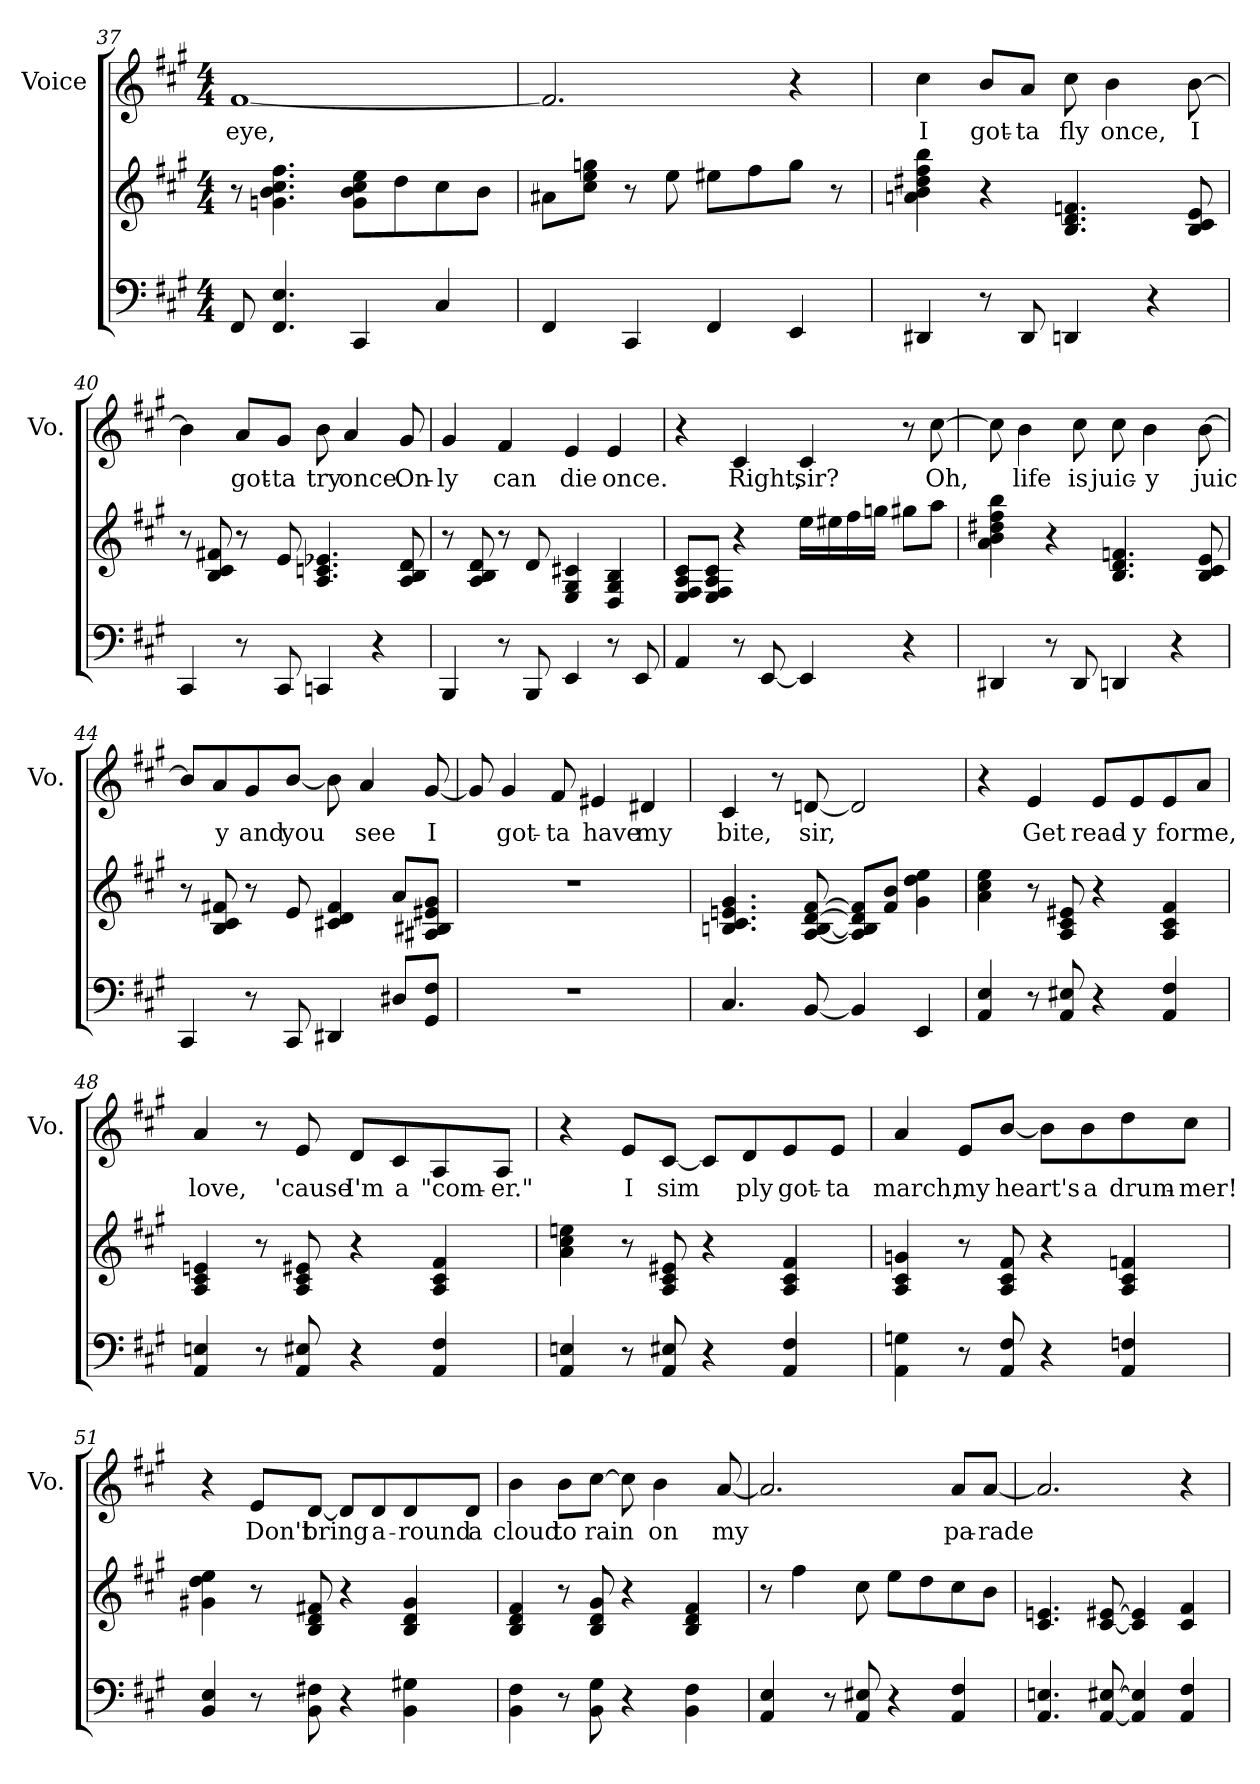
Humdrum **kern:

**kern	**kern	**kern	**text
*part2	*part2	*part1	*part1
*staff3	*staff2	*staff1	*staff1
*	*	*I"Voice	*
*	*	*I'Vo.	*
*clefF4	*clefG2	*clefG2	*
*k[f#c#g#]	*k[f#c#g#]	*k[f#c#g#]	*
*M4/4	*M4/4	*M4/4	*
=37	=37	=37	=37
8FF#/	8r	[1f#	eye,
4.FF#/ 4.E/	4.gn\ 4.b\ 4.cc#\ 4.ff#\	.	.
4CC#/	8g\ 8b\ 8cc#\ 8ee\L	.	.
.	8dd\	.	.
4C#/	8cc#\	.	.
.	8b\J	.	.
!!LO:LB:g=z
=38	=38	=38	=38
4FF#/	8a#X\L	2.f#/]	.
.	8cc#\ 8ee\ 8ggn\J	.	.
4CC#/	8r	.	.
.	8ee\	.	.
4FF#/	8ee#X\L	.	.
.	8ff#\	.	.
4EE/	8gg\J	4r	.
.	8r	.	.
=39	=39	=39	=39
4DD#X/	4an\ 4b\ 4dd#X\ 4ff#\ 4bb\	4cc#\	I
8r	4r	8b/L	got-
8DD#/	.	8a/J	-ta
4DDn/	4.B/ 4.d/ 4.fn/	8cc#\	fly
.	.	4b\	once,
4r	.	.	.
.	8B/ 8c#/ 8e/	[8b\	I
=40	=40	=40	=40
4CC#/	8r	4b\]	.
.	8B/ 8c#/ 8f#X/	.	.
8r	8r	8a/L	got-
8CC#/	8e/	8g#/J	-ta
4CCn/	4.A/ 4.cn/ 4.e-X/	8b\	try
.	.	4a/	once.
4r	.	.	.
.	8A/ 8B/ 8d/	8g#/	On-
!!LO:LB:g=z
=41	=41	=41	=41
4BBB/	8r	4g#/	-ly
.	8A/ 8B/ 8d/	.	.
8r	8r	4f#/	can
8BBB/	8d/	.	.
4EE/	4E/ 4G#/ 4c#X/	4e/	die
8r	4D/ 4G#/ 4B/	4e/	once.
8EE/	.	.	.
=42	=42	=42	=42
4AA/	8E/ 8F#/ 8A/ 8c#/L	4r	.
.	8E/ 8F#/ 8A/ 8c#/J	.	.
8r	4r	4c#/	Right,
[8EE/	.	.	.
4EE/]	16ee\LL	4c#/	sir?
.	16ee#X\	.	.
.	16ff#\	.	.
.	16ggn\JJ	.	.
4r	8gg#X\L	8r	.
.	8aa\J	[8cc#\	Oh,
=43	=43	=43	=43
4DD#X/	4a\ 4b\ 4dd#X\ 4ff#\ 4bb\	8cc#\]	.
.	.	4b\	life
8r	4r	.	.
8DD#/	.	8cc#\	is
4DDn/	4.B/ 4.d/ 4.fn/	8cc#\	juic-
.	.	4b\	-y
4r	.	.	.
.	8B/ 8c#/ 8e/	[8b\	juic
!!LO:PB:g=z
=44	=44	=44	=44
4CC#/	8r	8b/L]	.
.	8B/ 8c#/ 8f#X/	8a/	y
8r	8r	8g#/	and
8CC#/	8e/	[8b/J	you
4DD#X/	4c#X/ 4d/ 4f#/	8b\]	.
.	.	4a/	see
8D#X/L	8a/L	.	.
8GG#/ 8F#/J	8A#X/ 8B#X/ 8e#X/ 8g#/J	[8g#/	I
=45	=45	=45	=45
1r	1r	8g#/]	.
.	.	4g#/	got-
.	.	8f#/	-ta
.	.	4e#X/	have
.	.	4d#X/	my
=46	=46	=46	=46
4.C#/	4.Bn/ 4.c#/ 4.en/ 4.g#/	4c#/	bite,
.	.	8r	.
[8BB/	[8A/ [8B/ [8d/ [8f#/	[8dn/	sir,
4BB/]	8A]/ 8B]/ 8d]/ 8f#]/L	2d/]	.
.	8f#/ 8b/J	.	.
4EE/	4g#\ 4dd\ 4ee\	.	.
!!LO:LB:g=z
=47	=47	=47	=47
4AA/ 4E/	4a\ 4cc#\ 4ee\	4r	.
8r	8r	4e/	Get
8AA/ 8E#X/	8A/ 8c#/ 8e#X/	.	.
4r	4r	8e/L	read-
.	.	8e/	-y
4AA/ 4F#/	4A/ 4c#/ 4f#/	8e/	for
.	.	8a/J	me,
=48	=48	=48	=48
4AA/ 4En/	4A/ 4c#/ 4en/	4a/	love,
8r	8r	8r	.
8AA/ 8E#X/	8A/ 8c#/ 8e#X/	8e/	'cause
4r	4r	8d/L	I'm
.	.	8c#/	a
4AA/ 4F#/	4A/ 4c#/ 4f#/	8A/	"com-
.	.	8A/J	-er."
=49	=49	=49	=49
4AA/ 4En/	4a\ 4cc#\ 4een\	4r	.
8r	8r	8e/L	I
8AA/ 8E#X/	8A/ 8c#/ 8e#X/	[8c#/J	sim
4r	4r	8c#/L]	.
.	.	8d/	ply
4AA/ 4F#/	4A/ 4c#/ 4f#/	8e/	got-
.	.	8e/J	-ta
!!LO:LB:g=z
=50	=50	=50	=50
4AA\ 4Gn\	4A/ 4c#/ 4gn/	4a/	march,
8r	8r	8e/L	my
8AA/ 8F#/	8A/ 8c#/ 8f#/	[8b/J	heart's
4r	4r	8b\L]	.
.	.	8b\	a
4AA/ 4Fn/	4A/ 4c#/ 4fn/	8dd\	drum-
.	.	8cc#\J	-mer!
=51	=51	=51	=51
4BB/ 4E/	4g#X\ 4dd\ 4ee\	4r	.
8r	8r	8e/L	Don't
8BB\ 8F#X\	8B/ 8d/ 8f#X/	[8d/J	bring
4r	4r	8d/L]	.
.	.	8d/	a-
4BB\ 4G#X\	4B/ 4d/ 4g#/	8d/	-round
.	.	8d/J	a
=52	=52	=52	=52
4BB\ 4F#\	4B/ 4d/ 4f#/	4b\	cloud
8r	8r	8b\L	to
8BB\ 8G#\	8B/ 8d/ 8g#/	[8cc#\J	rain
4r	4r	8cc#\]	.
.	.	4b\	on
4BB\ 4F#\	4B/ 4d/ 4f#/	.	.
.	.	[8a/	my
!!LO:LB:g=z
=53	=53	=53	=53
4AA/ 4E/	8r	2.a/]	.
.	4ff#\	.	.
8r	.	.	.
8AA/ 8E#X/	8cc#\	.	.
4r	8ee\L	.	.
.	8dd\	.	.
4AA/ 4F#/	8cc#\	8a/L	pa-
.	8b\J	[8a/J	-rade
=54	=54	=54	=54
4.AA/ 4.En/	4.c#/ 4.en/	2.a/]	.
[8AA/ [8E#X/	[8c#/ [8e#X/	.	.
4AA]/ 4E#]/	4c#]/ 4e#]/	.	.
4AA/ 4F#/	4c#/ 4f#/	4r	.
=	=	=	=
*-	*-	*-	*-
